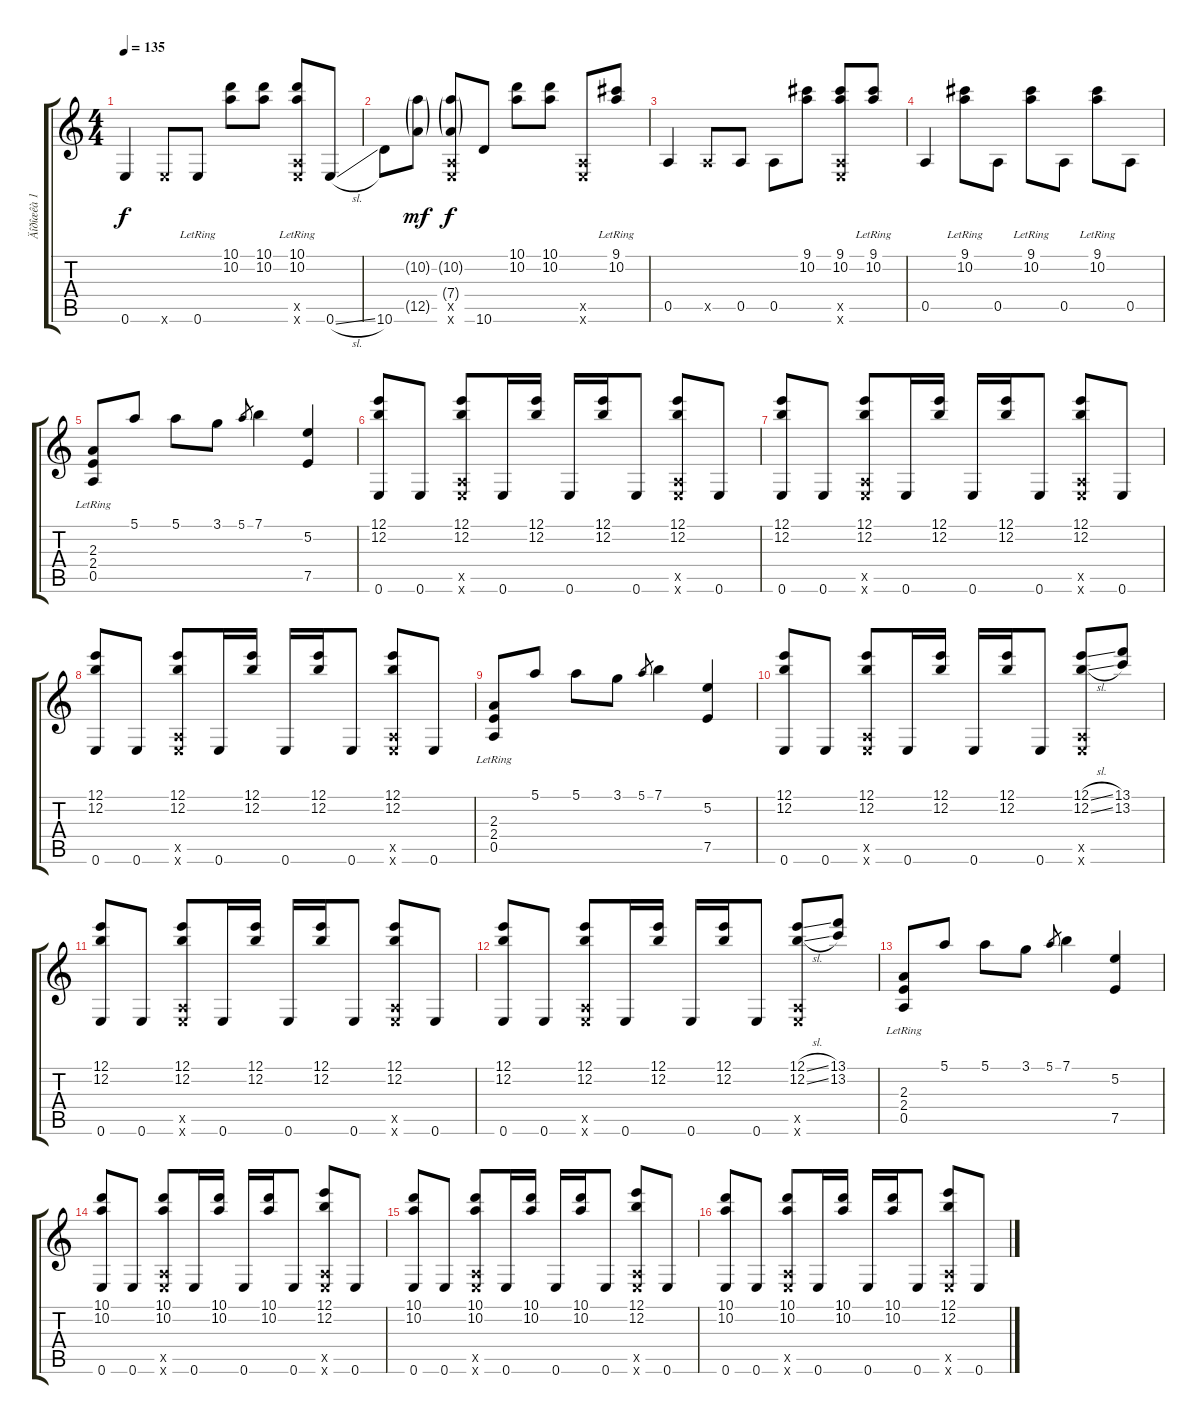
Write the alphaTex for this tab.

\track ("Äîðîæêà 1" "Äîðîæêà 1") {instrument acousticguitarsteel}
\staff {score tabs}
\tuning (E4 B3 G3 D3 A2 E2) {hide}
\ts (4 4)
\tempo 135
\clef g2
\ks c
0.6.4{dy f} 0.6{x}.8 0.6{lr}.8 (10.1 10.2).8 (10.1 10.2).8 (10.1{lr} 10.2{lr} 0.5{x} 0.6{x}).8 0.6{sl}.8 |
10.6.8 (10.2{g} 12.5{g}).8{dy mf} (10.2{g} 7.4{g} 0.5{x} 0.6{x}).8{dy f} 10.6.8 (10.1 10.2).8 (10.1 10.2).8 (0.5{x} 0.6{x}).8 (9.1{lr} 10.2{lr}).8 |
0.5.4 0.5{x}.8 0.5.8 0.5.8 (9.1 10.2).8 (9.1 10.2 0.5{x} 0.6{x}).8 (9.1{lr} 10.2{lr}).8 |
0.5.4 (9.1{lr} 10.2{lr}).8 0.5.8 (9.1{lr} 10.2{lr}).8 0.5.8 (9.1{lr} 10.2{lr}).8 0.5.8 |
(2.3{lr} 2.4{lr} 0.5).8 5.1.8 5.1.8 3.1.8 5.1.8{gr} 7.1.4 (5.2 7.5).4 |
(12.1 12.2 0.6).8 0.6.8 (12.1 12.2 0.5{x} 0.6{x}).8 0.6.16 (12.1 12.2).16 0.6.16 (12.1 12.2).16 0.6.8 (12.1 12.2 0.5{x} 0.6{x}).8 0.6.8 |
(12.1 12.2 0.6).8 0.6.8 (12.1 12.2 0.5{x} 0.6{x}).8 0.6.16 (12.1 12.2).16 0.6.16 (12.1 12.2).16 0.6.8 (12.1 12.2 0.5{x} 0.6{x}).8 0.6.8 |
(12.1 12.2 0.6).8 0.6.8 (12.1 12.2 0.5{x} 0.6{x}).8 0.6.16 (12.1 12.2).16 0.6.16 (12.1 12.2).16 0.6.8 (12.1 12.2 0.5{x} 0.6{x}).8 0.6.8 |
(2.3{lr} 2.4{lr} 0.5).8 5.1.8 5.1.8 3.1.8 5.1.8{gr} 7.1.4 (5.2 7.5).4 |
(12.1 12.2 0.6).8 0.6.8 (12.1 12.2 0.5{x} 0.6{x}).8 0.6.16 (12.1 12.2).16 0.6.16 (12.1 12.2).16 0.6.8 (12.1{sl} 12.2{sl} 0.5{x} 0.6{x}).8 (13.1 13.2).8 |
(12.1 12.2 0.6).8 0.6.8 (12.1 12.2 0.5{x} 0.6{x}).8 0.6.16 (12.1 12.2).16 0.6.16 (12.1 12.2).16 0.6.8 (12.1 12.2 0.5{x} 0.6{x}).8 0.6.8 |
(12.1 12.2 0.6).8 0.6.8 (12.1 12.2 0.5{x} 0.6{x}).8 0.6.16 (12.1 12.2).16 0.6.16 (12.1 12.2).16 0.6.8 (12.1{sl} 12.2{sl} 0.5{x} 0.6{x}).8 (13.1 13.2).8 |
(2.3{lr} 2.4{lr} 0.5).8 5.1.8 5.1.8 3.1.8 5.1.8{gr} 7.1.4 (5.2 7.5).4 |
(10.1 10.2 0.6).8 0.6.8 (10.1 10.2 0.5{x} 0.6{x}).8 0.6.16 (10.1 10.2).16 0.6.16 (10.1 10.2).16 0.6.8 (12.1 12.2 0.5{x} 0.6{x}).8 0.6.8 |
(10.1 10.2 0.6).8 0.6.8 (10.1 10.2 0.5{x} 0.6{x}).8 0.6.16 (10.1 10.2).16 0.6.16 (10.1 10.2).16 0.6.8 (12.1 12.2 0.5{x} 0.6{x}).8 0.6.8 |
(10.1 10.2 0.6).8 0.6.8 (10.1 10.2 0.5{x} 0.6{x}).8 0.6.16 (10.1 10.2).16 0.6.16 (10.1 10.2).16 0.6.8 (12.1 12.2 0.5{x} 0.6{x}).8 0.6.8
